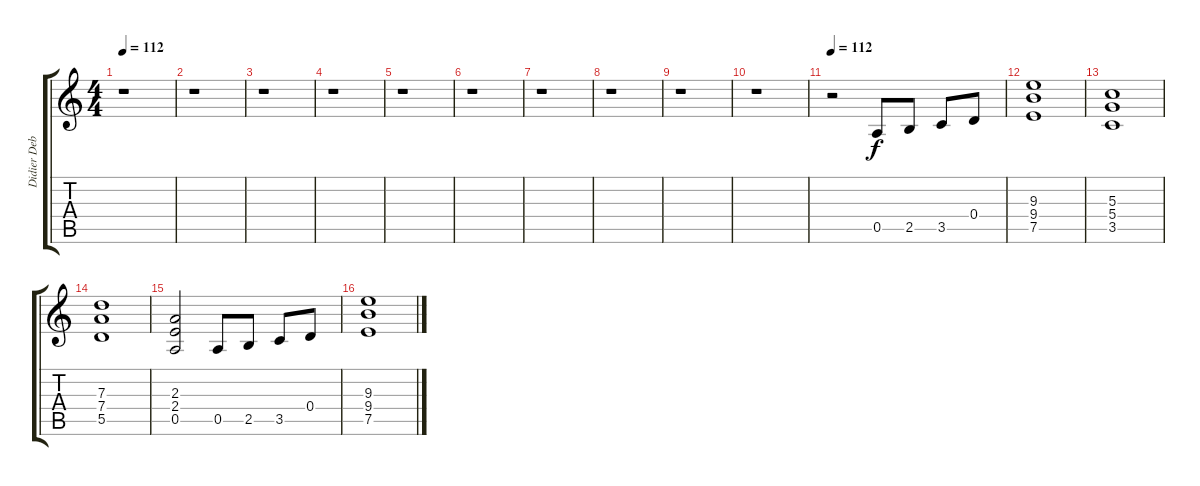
\track ("Didier Deboffe" "Didier Deb") {instrument overdrivenguitar}
\staff {score tabs}
\tuning (E4 B3 G3 D3 A2 E2) {hide}
\ts (4 4)
\tempo 112
\tempo 80
\tempo 112
\clef g2
\ks c
r.1{dy f instrument overdrivenguitar} |
r.1 |
r.1 |
r.1 |
r.1 |
r.1 |
r.1 |
r.1 |
r.1 |
r.1 |
\tempo 112
r.2 0.5.8 2.5.8 3.5.8 0.4.8 |
(9.3 9.4 7.5).1 |
(5.3 5.4 3.5).1 |
(7.3 7.4 5.5).1 |
(2.3 2.4 0.5).2 0.5.8 2.5.8 3.5.8 0.4.8 |
(9.3 9.4 7.5).1
